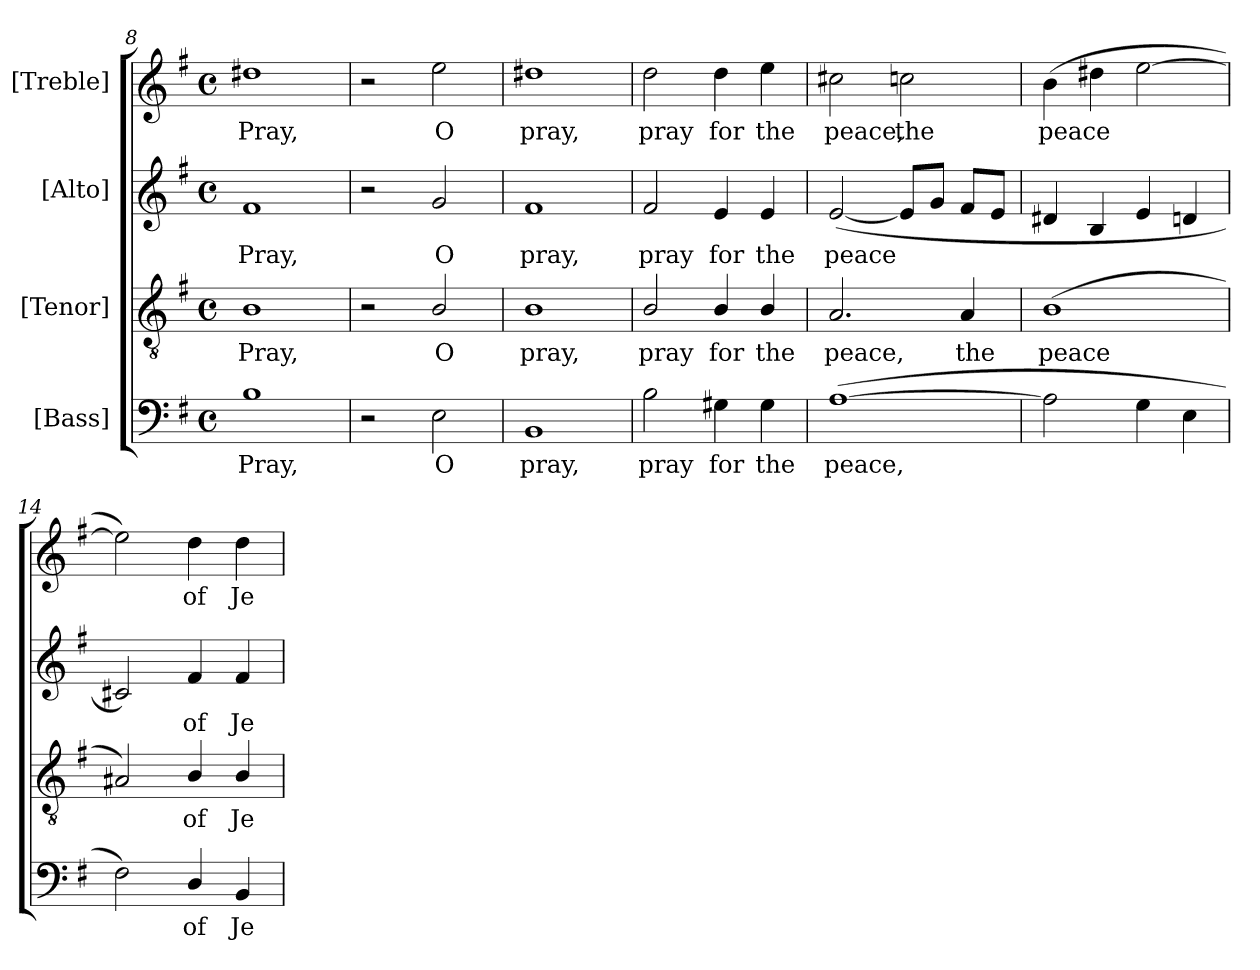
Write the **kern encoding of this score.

**kern	**text	**kern	**text	**kern	**text	**kern	**text
*part4	*part4	*part3	*part3	*part2	*part2	*part1	*part1
*staff4	*staff4	*staff3	*staff3	*staff2	*staff2	*staff1	*staff1
*I"[Bass]	*	*I"[Tenor]	*	*I"[Alto]	*	*I"[Treble]	*
*clefF4	*	*clefGv2	*	*clefG2	*	*clefG2	*
*	*	*ITrd7c12	*	*	*	*	*
*k[f#]	*	*k[f#]	*	*k[f#]	*	*k[f#]	*
*e:	*	*e:	*	*e:	*	*e:	*
*M4/4	*	*M4/4	*	*M4/4	*	*M4/4	*
*met(c)	*	*met(c)	*	*met(c)	*	*met(c)	*
=8	=8	=8	=8	=8	=8	=8	=8
!	!LO:LY:b:color=#000000	!	!	!	!	!	!
!	!	!	!LO:LY:b:color=#000000	!	!	!	!
!	!	!	!	!	!LO:LY:b:color=#000000	!	!
!	!	!	!	!	!	!	!LO:LY:b:color=#000000
1Bi	Pray,	1BBi	Pray,	1f#i	Pray,	1dd#Xi	Pray,
!!LO:LB:g=z
=9	=9	=9	=9	=9	=9	=9	=9
2r	.	2r	.	2r	.	2r	.
!	!LO:LY:b:color=#000000	!	!	!	!	!	!
!	!	!	!LO:LY:b:color=#000000	!	!	!	!
!	!	!	!	!	!LO:LY:b:color=#000000	!	!
!	!	!	!	!	!	!	!LO:LY:b:color=#000000
2Ei\	O	2BBi/	O	2gi/	O	2eei\	O
=10	=10	=10	=10	=10	=10	=10	=10
!	!LO:LY:b:color=#000000	!	!	!	!	!	!
!	!	!	!LO:LY:b:color=#000000	!	!	!	!
!	!	!	!	!	!LO:LY:b:color=#000000	!	!
!	!	!	!	!	!	!	!LO:LY:b:color=#000000
1BBi	pray,	1BBi	pray,	1f#i	pray,	1dd#Xi	pray,
=11	=11	=11	=11	=11	=11	=11	=11
!	!LO:LY:b:color=#000000	!	!	!	!	!	!
!	!	!	!LO:LY:b:color=#000000	!	!	!	!
!	!	!	!	!	!LO:LY:b:color=#000000	!	!
!	!	!	!	!	!	!	!LO:LY:b:color=#000000
2Bi\	pray	2BBi/	pray	2f#i/	pray	2ddi\	pray
!	!LO:LY:b:color=#000000	!	!	!	!	!	!
!	!	!	!LO:LY:b:color=#000000	!	!	!	!
!	!	!	!	!	!LO:LY:b:color=#000000	!	!
!	!	!	!	!	!	!	!LO:LY:b:color=#000000
4G#Xi\	for	4BBi/	for	4ei/	for	4ddi\	for
!	!LO:LY:b:color=#000000	!	!	!	!	!	!
!	!	!	!LO:LY:b:color=#000000	!	!	!	!
!	!	!	!	!	!LO:LY:b:color=#000000	!	!
!	!	!	!	!	!	!	!LO:LY:b:color=#000000
4G#i\	the	4BBi/	the	4ei/	the	4eei\	the
=12	=12	=12	=12	=12	=12	=12	=12
!	!LO:LY:b:color=#000000	!	!	!	!	!	!
!	!	!	!LO:LY:b:color=#000000	!	!	!	!
!	!	!	!	!	!LO:LY:b:color=#000000	!	!
!	!	!	!	!	!	!	!LO:LY:b:color=#000000
([1Ai	peace,	2.AAi/	peace,	([2ei/	peace	2cc#Xi\	peace,
!	!	!	!	!	!	!	!LO:LY:b:color=#000000
.	.	.	.	8ei/L]	.	2ccni\	the
.	.	.	.	8gi/J	.	.	.
!	!	!	!LO:LY:b:color=#000000	!	!	!	!
.	.	4AAi/	the	8f#i/L	.	.	.
.	.	.	.	8ei/J	.	.	.
=13	=13	=13	=13	=13	=13	=13	=13
!	!	!	!LO:LY:b:color=#000000	!	!	!	!
!	!	!	!	!	!	!	!LO:LY:b:color=#000000
2Ai\]	.	(1BBi	peace	4d#Xi/	.	(4bi\	peace
.	.	.	.	4Bi/	.	4dd#Xi\	.
4Gi\	.	.	.	4ei/	.	[2eei\	.
4Ei\	.	.	.	4dni/	.	.	.
=14	=14	=14	=14	=14	=14	=14	=14
2F#i\)	.	2AA#Xi/)	.	2c#Xi/)	.	2eei\])	.
!	!LO:LY:b:color=#000000	!	!	!	!	!	!
!	!	!	!LO:LY:b:color=#000000	!	!	!	!
!	!	!	!	!	!LO:LY:b:color=#000000	!	!
!	!	!	!	!	!	!	!LO:LY:b:color=#000000
4Di/	of	4BBi/	of	4f#i/	of	4ddi\	of
!	!LO:LY:b:color=#000000	!	!	!	!	!	!
!	!	!	!LO:LY:b:color=#000000	!	!	!	!
!	!	!	!	!	!LO:LY:b:color=#000000	!	!
!	!	!	!	!	!	!	!LO:LY:b:color=#000000
4BBi/	Je-	4BBi/	Je-	4f#i/	Je-	4ddi\	Je-
=	=	=	=	=	=	=	=
*-	*-	*-	*-	*-	*-	*-	*-
